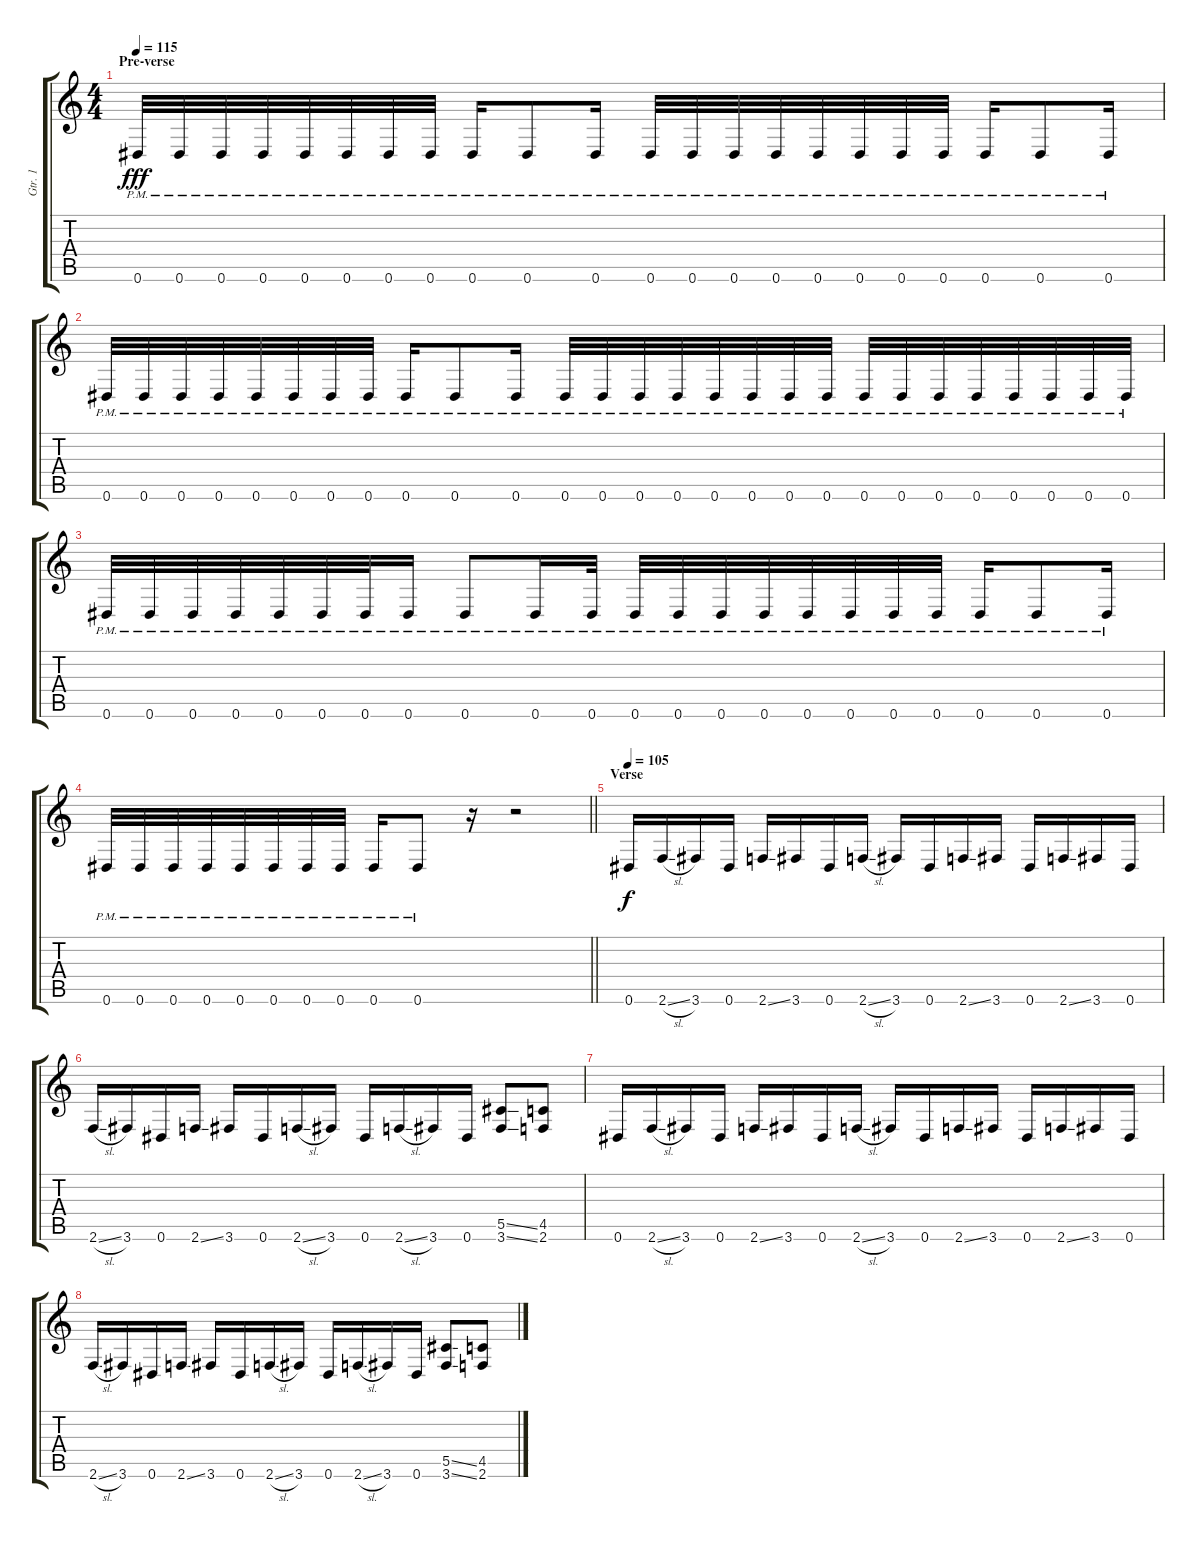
\track ("Gtr. 1" "Gtr. 1") {instrument overdrivenguitar}
\staff {score tabs}
\tuning (Eb4 Bb3 Gb3 Db3 Ab2 Eb2) {hide}
\ts (4 4)
\section ("" "Pre-verse")
\tempo 115
\clef g2
\ks c
0.6{pm}.32{dy fff} 0.6{pm}.32 0.6{pm}.32 0.6{pm}.32 0.6{pm}.32 0.6{pm}.32 0.6{pm}.32 0.6{pm}.32 0.6{pm}.16 0.6{pm}.8 0.6{pm}.16 0.6{pm}.32 0.6{pm}.32 0.6{pm}.32 0.6{pm}.32 0.6{pm}.32 0.6{pm}.32 0.6{pm}.32 0.6{pm}.32 0.6{pm}.16 0.6{pm}.8 0.6{pm}.16 |
0.6{pm}.32 0.6{pm}.32 0.6{pm}.32 0.6{pm}.32 0.6{pm}.32 0.6{pm}.32 0.6{pm}.32 0.6{pm}.32 0.6{pm}.16 0.6{pm}.8 0.6{pm}.16 0.6{pm}.32 0.6{pm}.32 0.6{pm}.32 0.6{pm}.32 0.6{pm}.32 0.6{pm}.32 0.6{pm}.32 0.6{pm}.32 0.6{pm}.32 0.6{pm}.32 0.6{pm}.32 0.6{pm}.32 0.6{pm}.32 0.6{pm}.32 0.6{pm}.32 0.6{pm}.32 |
0.6{pm}.32 0.6{pm}.32 0.6{pm}.32 0.6{pm}.32 0.6{pm}.32 0.6{pm}.32 0.6{pm}.32 0.6{pm}.16 0.6{pm}.8 0.6{pm}.16 0.6{pm}.32 0.6{pm}.32 0.6{pm}.32 0.6{pm}.32 0.6{pm}.32 0.6{pm}.32 0.6{pm}.32 0.6{pm}.32 0.6{pm}.32 0.6{pm}.16 0.6{pm}.8 0.6{pm}.16 |
\barLineRight lightlight
0.6{pm}.32 0.6{pm}.32 0.6{pm}.32 0.6{pm}.32 0.6{pm}.32 0.6{pm}.32 0.6{pm}.32 0.6{pm}.32 0.6{pm}.16 0.6{pm}.8 r.16 r.2 |
\section ("" "Verse")
\tempo 105
0.6.16{dy f} 2.6{sl}.16 3.6.16 0.6.16 2.6{ss}.16 3.6.16 0.6.16 2.6{sl}.16 3.6.16 0.6.16 2.6{ss}.16 3.6.16 0.6.16 2.6{ss}.16 3.6.16 0.6.16 |
2.6{sl}.16 3.6.16 0.6.16 2.6{ss}.16 3.6.16 0.6.16 2.6{sl}.16 3.6.16 0.6.16 2.6{sl}.16 3.6.16 0.6.16 (5.5{ss} 3.6{ss}).8 (4.5 2.6).8 |
0.6.16 2.6{sl}.16 3.6.16 0.6.16 2.6{ss}.16 3.6.16 0.6.16 2.6{sl}.16 3.6.16 0.6.16 2.6{ss}.16 3.6.16 0.6.16 2.6{ss}.16 3.6.16 0.6.16 |
2.6{sl}.16 3.6.16 0.6.16 2.6{ss}.16 3.6.16 0.6.16 2.6{sl}.16 3.6.16 0.6.16 2.6{sl}.16 3.6.16 0.6.16 (5.5{ss} 3.6{ss}).8 (4.5 2.6).8
